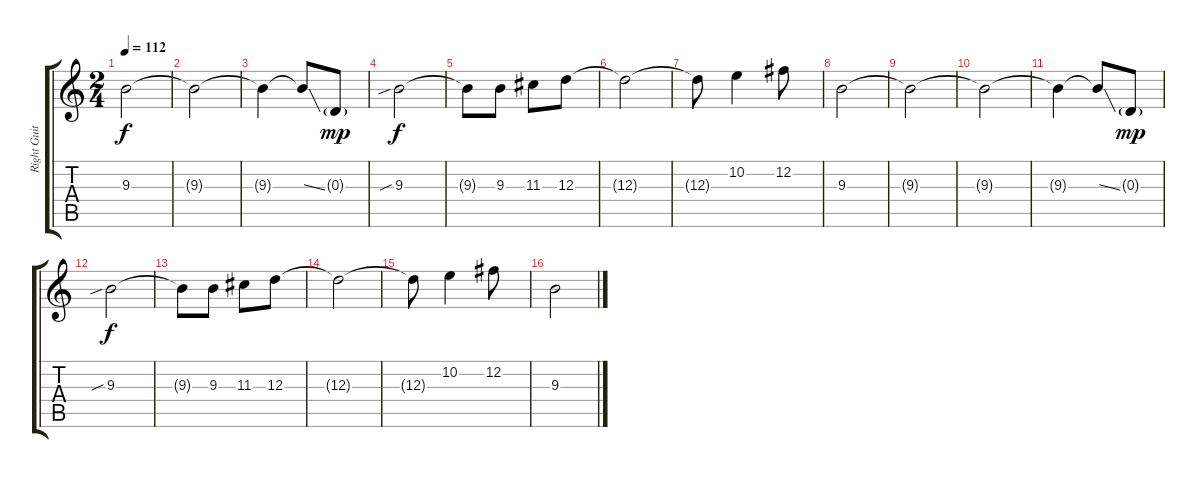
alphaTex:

\track ("Right Guitar" "Right Guit") {instrument distortionguitar}
\staff {score tabs}
\tuning (B3 Gb3 D3 A2 E2 B1) {hide}
\ts (2 4)
\tempo 112
\clef g2
\ks c
9.3{t}.2{dy f} |
9.3{t}.2 |
9.3{t}.4 9.3{ss t}.8 0.3{g}.8{dy mp} |
9.3{sib}.2{dy f} |
9.3{t}.8 9.3.8 11.3.8 12.3.8 |
12.3{t}.2 |
12.3{t}.8 10.2.4 12.2.8 |
9.3.2 |
9.3{t}.2 |
9.3{t}.2 |
9.3{t}.4 9.3{ss t}.8 0.3{g}.8{dy mp} |
9.3{sib}.2{dy f} |
9.3{t}.8 9.3.8 11.3.8 12.3.8 |
12.3{t}.2 |
12.3{t}.8 10.2.4 12.2.8 |
9.3.2
